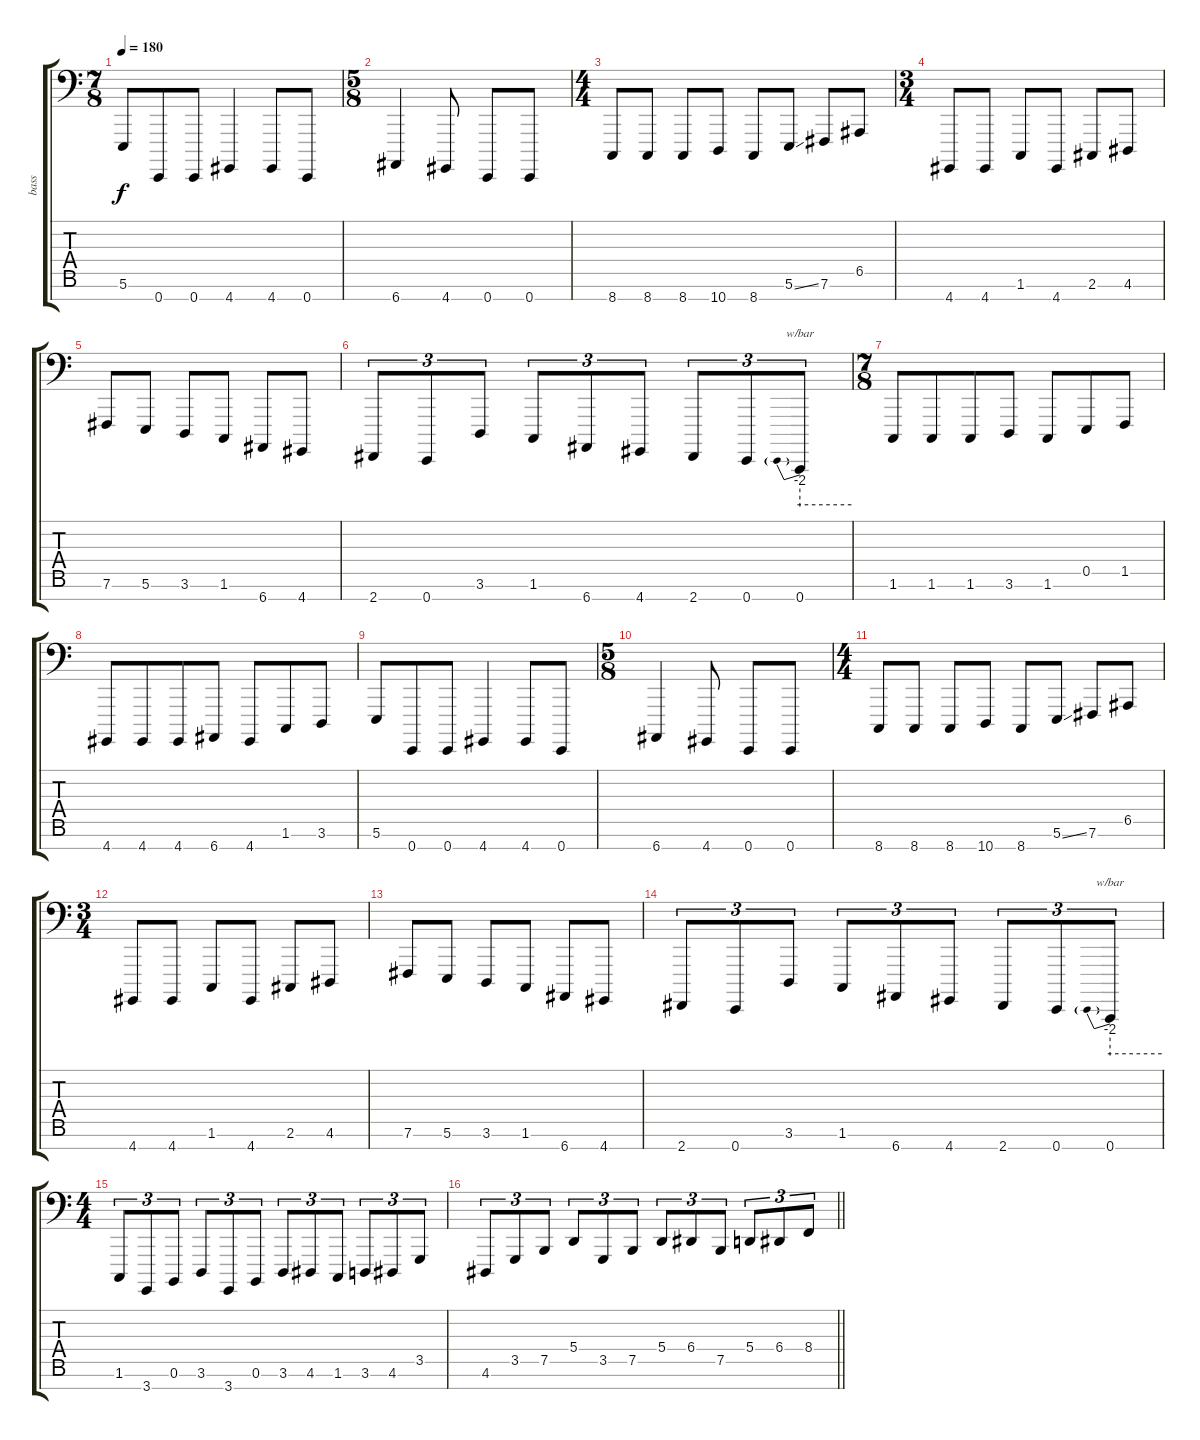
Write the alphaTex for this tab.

\track ("bass" "bass") {instrument lead2sawtooth}
\staff {score tabs}
\tuning (B2 Gb2 D2 A1 E1 B0 E0) {hide}
\ts (7 8)
\tempo 180
\clef f4
\ks c
5.6.8{dy f} 0.7.8 0.7.8 4.7.4 4.7.8 0.7.8 |
\ts (5 8)
6.7.4 4.7.8 0.7.8 0.7.8 |
\ts (4 4)
8.7.8 8.7.8 8.7.8 10.7.8 8.7.8 5.6{ss}.8 7.6.8 6.5.8 |
\ts (3 4)
4.7.8 4.7.8 1.6.8 4.7.8 2.6.8 4.6.8 |
7.6.8 5.6.8 3.6.8 1.6.8 6.7.8 4.7.8 |
2.7.8{tu (3 2)} 0.7.8{tu (3 2)} 3.6.8{tu (3 2)} 1.6.8{tu (3 2)} 6.7.8{tu (3 2)} 4.7.8{tu (3 2)} 2.7.8{tu (3 2)} 0.7.8{tu (3 2)} 0.7.8{tu (3 2) tbe (predive default 0 -8 60 -8)} |
\ts (7 8)
1.6.8 1.6.8 1.6.8 3.6.8 1.6.8 0.5.8 1.5.8 |
4.7.8 4.7.8 4.7.8 6.7.8 4.7.8 1.6.8 3.6.8 |
5.6.8 0.7.8 0.7.8 4.7.4 4.7.8 0.7.8 |
\ts (5 8)
6.7.4 4.7.8 0.7.8 0.7.8 |
\ts (4 4)
8.7.8 8.7.8 8.7.8 10.7.8 8.7.8 5.6{ss}.8 7.6.8 6.5.8 |
\ts (3 4)
4.7.8 4.7.8 1.6.8 4.7.8 2.6.8 4.6.8 |
7.6.8 5.6.8 3.6.8 1.6.8 6.7.8 4.7.8 |
2.7.8{tu (3 2)} 0.7.8{tu (3 2)} 3.6.8{tu (3 2)} 1.6.8{tu (3 2)} 6.7.8{tu (3 2)} 4.7.8{tu (3 2)} 2.7.8{tu (3 2)} 0.7.8{tu (3 2)} 0.7.8{tu (3 2) tbe (predive default 0 -8 60 -8)} |
\ts (4 4)
1.6.8{tu (3 2)} 3.7.8{tu (3 2)} 0.6.8{tu (3 2)} 3.6.8{tu (3 2)} 3.7.8{tu (3 2)} 0.6.8{tu (3 2)} 3.6.8{tu (3 2)} 4.6.8{tu (3 2)} 1.6.8{tu (3 2)} 3.6.8{tu (3 2)} 4.6.8{tu (3 2)} 3.5.8{tu (3 2)} |
\barLineRight lightlight
4.6.8{tu (3 2)} 3.5.8{tu (3 2)} 7.5.8{tu (3 2)} 5.4.8{tu (3 2)} 3.5.8{tu (3 2)} 7.5.8{tu (3 2)} 5.4.8{tu (3 2)} 6.4.8{tu (3 2)} 7.5.8{tu (3 2)} 5.4.8{tu (3 2)} 6.4.8{tu (3 2)} 8.4.8{tu (3 2)}
